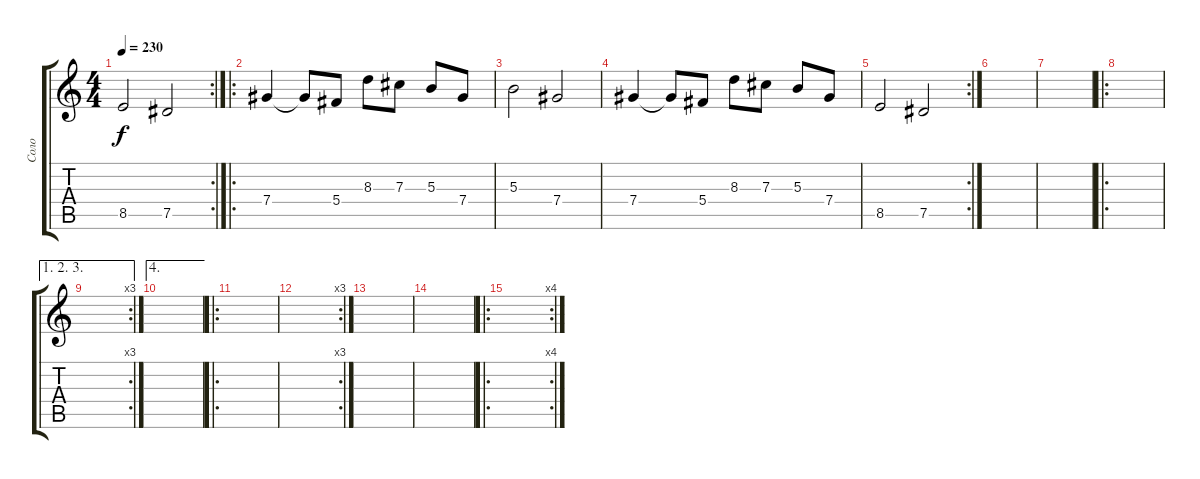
\track ("Соло" "Соло") {instrument distortionguitar}
\staff {score tabs}
\tuning (Eb4 Bb3 Gb3 Db3 Ab2 Eb2) {hide}
\rc 2
\ts (4 4)
\tempo 230
\clef g2
\ks c
8.5.2{dy f} 7.5.2 |
\ro
7.4.4 7.4{t}.8 5.4.8 8.3.8 7.3.8 5.3.8 7.4.8 |
5.3.2 7.4.2 |
7.4.4 7.4{t}.8 5.4.8 8.3.8 7.3.8 5.3.8 7.4.8 |
\rc 2
8.5.2 7.5.2 |
|
|
\ro
|
\ae (1 2 3)
\rc 3
|
\ae 4
|
\ro
|
\rc 3
|
|
|
\ro
\rc 4
